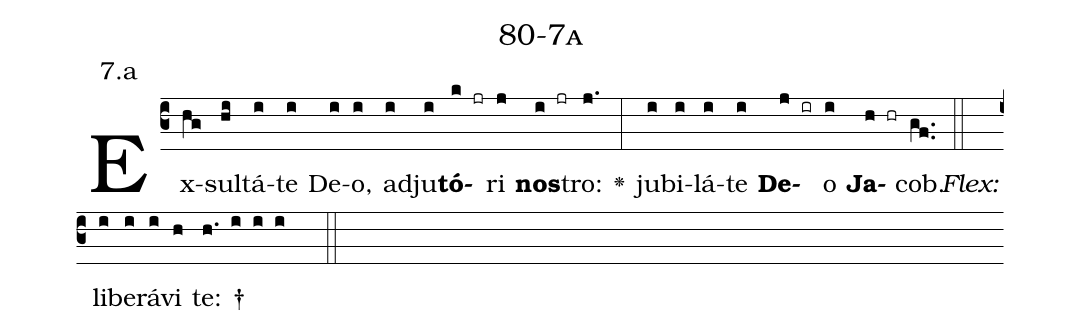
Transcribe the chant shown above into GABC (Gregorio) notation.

name: 80-7a;
annotation: 7.a;
%%
(c3)Ex(hg)sul(hi)tá(i)te(i) De(i)o,(i) ad(i)ju(i)<b>tó</b>(k jr)ri(j) <b>nos</b>(i jr)tro:(j.) <v>\greheightstar</v>(:) ju(i)bi(i)lá(i)te(i) <b>De</b>(j ir)o(i) <b>Ja</b>(h hr)cob.(gf..) (::)
<i>Flex:</i>()  li(i)be(i)rá(i)vi(h) te: †(h. i i i  ::)

%E(i) u(i) o(j) u(i) a(h) e.(gf..) (::)
